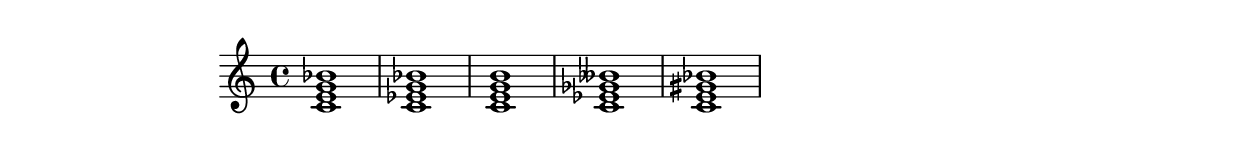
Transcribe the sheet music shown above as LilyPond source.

\version "2.20.0"
% ****************************************************************
% Start cut-&-pastable-section
% ****************************************************************



\paper {
  indent = 0\mm
  line-width = 160\mm
  % offset the left padding, also add 1mm as lilypond creates cropped
  % images with a little space on the right
  line-width = #(- line-width (* mm  3.000000) (* mm 1))
  line-width = 160\mm - 2.0 * 10.16\mm
  % offset the left padding, also add 1mm as lilypond creates cropped
  % images with a little space on the right
  line-width = #(- line-width (* mm  3.000000) (* mm 1))
  ragged-right = ##t
}

\layout {
  
}





% ****************************************************************
% ly snippet:
% ****************************************************************
\sourcefileline 120
\chordmode { c1:7 c:m7 c:maj7 c:dim7 c:aug7 }



% ****************************************************************
% end ly snippet
% ****************************************************************
